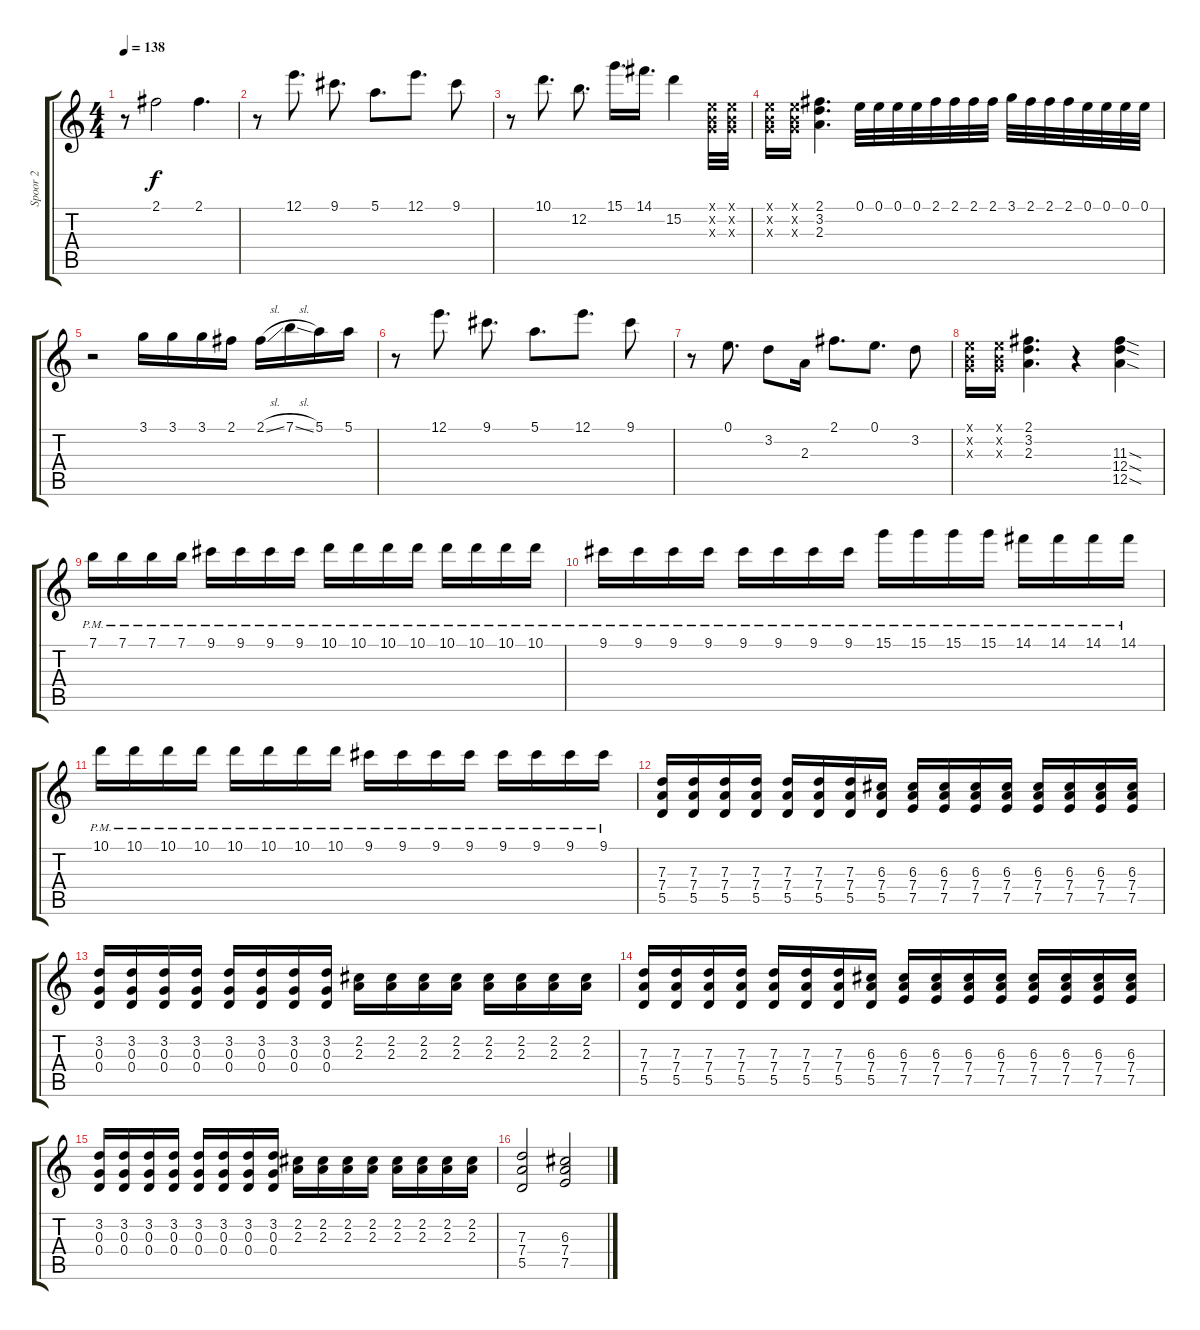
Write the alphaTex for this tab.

\track ("Spoor 2" "Spoor 2") {instrument overdrivenguitar}
\staff {score tabs}
\tuning (E4 B3 G3 D3 A2 E2) {hide}
\ts (4 4)
\tempo 138
\clef g2
\ks c
r.8{dy f} 2.1.2 2.1.4{d} |
r.8 12.1.8{d} 9.1.8{d} 5.1.8{d} 12.1.8{d} 9.1.8 |
r.8 10.1.8{d} 12.2.8{d} 15.1.16{d} 14.1.16{d} 15.2.4 (0.1{x} 0.2{x} 0.3{x}).32 (0.1{x} 0.2{x} 0.3{x}).32 |
(0.1{x} 0.2{x} 0.3{x}).16 (0.1{x} 0.2{x} 0.3{x}).16 (2.1 3.2 2.3).4{d} 0.1.32 0.1.32 0.1.32 0.1.32 2.1.32 2.1.32 2.1.32 2.1.32 3.1.32 2.1.32 2.1.32 2.1.32 0.1.32 0.1.32 0.1.32 0.1.32 |
r.2 3.1.16 3.1.16 3.1.16 2.1.16 2.1{sl}.16 7.1{sl}.16 5.1.16 5.1.16 |
r.8 12.1.8{d} 9.1.8{d} 5.1.8{d} 12.1.8{d} 9.1.8 |
r.8 0.1.8{d} 3.2.8 2.3.16 2.1.8{d} 0.1.8{d} 3.2.8 |
(0.1{x} 0.2{x} 0.3{x}).16 (0.1{x} 0.2{x} 0.3{x}).16 (2.1 3.2 2.3).4{d} r.4 (11.3{sod} 12.4{sod} 12.5{sod}).4 |
7.1{pm}.16 7.1{pm}.16 7.1{pm}.16 7.1{pm}.16 9.1{pm}.16 9.1{pm}.16 9.1{pm}.16 9.1{pm}.16 10.1{pm}.16 10.1{pm}.16 10.1{pm}.16 10.1{pm}.16 10.1{pm}.16 10.1{pm}.16 10.1{pm}.16 10.1{pm}.16 |
9.1{pm}.16 9.1{pm}.16 9.1{pm}.16 9.1{pm}.16 9.1{pm}.16 9.1{pm}.16 9.1{pm}.16 9.1{pm}.16 15.1{pm}.16 15.1{pm}.16 15.1{pm}.16 15.1{pm}.16 14.1{pm}.16 14.1{pm}.16 14.1{pm}.16 14.1{pm}.16 |
10.1{pm}.16 10.1{pm}.16 10.1{pm}.16 10.1{pm}.16 10.1{pm}.16 10.1{pm}.16 10.1{pm}.16 10.1{pm}.16 9.1{pm}.16 9.1{pm}.16 9.1{pm}.16 9.1{pm}.16 9.1{pm}.16 9.1{pm}.16 9.1{pm}.16 9.1{pm}.16 |
(7.3 7.4 5.5).16 (7.3 7.4 5.5).16 (7.3 7.4 5.5).16 (7.3 7.4 5.5).16 (7.3 7.4 5.5).16 (7.3 7.4 5.5).16 (7.3 7.4 5.5).16 (6.3 7.4 5.5).16 (6.3 7.4 7.5).16 (6.3 7.4 7.5).16 (6.3 7.4 7.5).16 (6.3 7.4 7.5).16 (6.3 7.4 7.5).16 (6.3 7.4 7.5).16 (6.3 7.4 7.5).16 (6.3 7.4 7.5).16 |
(3.2 0.3 0.4).16 (3.2 0.3 0.4).16 (3.2 0.3 0.4).16 (3.2 0.3 0.4).16 (3.2 0.3 0.4).16 (3.2 0.3 0.4).16 (3.2 0.3 0.4).16 (3.2 0.3 0.4).16 (2.2 2.3).16 (2.2 2.3).16 (2.2 2.3).16 (2.2 2.3).16 (2.2 2.3).16 (2.2 2.3).16 (2.2 2.3).16 (2.2 2.3).16 |
(7.3 7.4 5.5).16 (7.3 7.4 5.5).16 (7.3 7.4 5.5).16 (7.3 7.4 5.5).16 (7.3 7.4 5.5).16 (7.3 7.4 5.5).16 (7.3 7.4 5.5).16 (6.3 7.4 5.5).16 (6.3 7.4 7.5).16 (6.3 7.4 7.5).16 (6.3 7.4 7.5).16 (6.3 7.4 7.5).16 (6.3 7.4 7.5).16 (6.3 7.4 7.5).16 (6.3 7.4 7.5).16 (6.3 7.4 7.5).16 |
(3.2 0.3 0.4).16 (3.2 0.3 0.4).16 (3.2 0.3 0.4).16 (3.2 0.3 0.4).16 (3.2 0.3 0.4).16 (3.2 0.3 0.4).16 (3.2 0.3 0.4).16 (3.2 0.3 0.4).16 (2.2 2.3).16 (2.2 2.3).16 (2.2 2.3).16 (2.2 2.3).16 (2.2 2.3).16 (2.2 2.3).16 (2.2 2.3).16 (2.2 2.3).16 |
(7.3 7.4 5.5).2 (6.3 7.4 7.5).2
